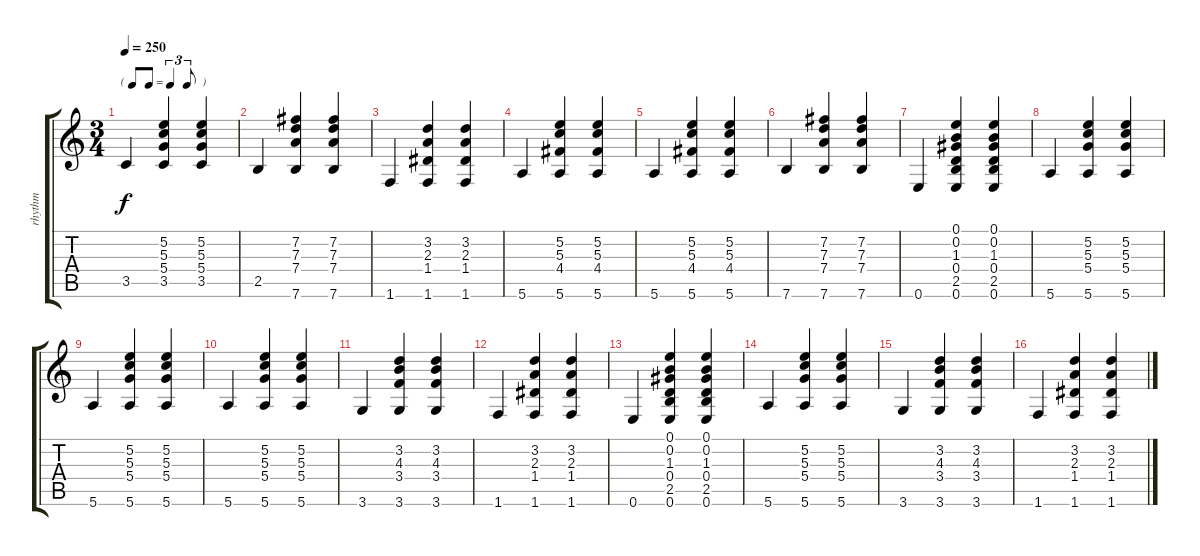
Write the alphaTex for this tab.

\track ("rhythm" "rhythm") {instrument acousticguitarnylon}
\staff {score tabs}
\tuning (E4 B3 G3 D3 A2 E2) {hide}
\ts (3 4)
\tf triplet8th
\tempo 250
\clef g2
\ks c
3.5.4{dy f} (5.2 5.3 5.4 3.5).4 (5.2 5.3 5.4 3.5).4 |
2.5.4 (7.2 7.3 7.4 7.6).4 (7.2 7.3 7.4 7.6).4 |
1.6.4 (3.2 2.3 1.4 1.6).4 (3.2 2.3 1.4 1.6).4 |
5.6.4 (5.2 5.3 4.4 5.6).4 (5.2 5.3 4.4 5.6).4 |
5.6.4 (5.2 5.3 4.4 5.6).4 (5.2 5.3 4.4 5.6).4 |
7.6.4 (7.2 7.3 7.4 7.6).4 (7.2 7.3 7.4 7.6).4 |
0.6.4 (0.1 0.2 1.3 0.4 2.5 0.6).4 (0.1 0.2 1.3 0.4 2.5 0.6).4 |
5.6.4 (5.2 5.3 5.4 5.6).4 (5.2 5.3 5.4 5.6).4 |
5.6.4 (5.2 5.3 5.4 5.6).4 (5.2 5.3 5.4 5.6).4 |
5.6.4 (5.2 5.3 5.4 5.6).4 (5.2 5.3 5.4 5.6).4 |
3.6.4 (3.2 4.3 3.4 3.6).4 (3.2 4.3 3.4 3.6).4 |
1.6.4 (3.2 2.3 1.4 1.6).4 (3.2 2.3 1.4 1.6).4 |
0.6.4 (0.1 0.2 1.3 0.4 2.5 0.6).4 (0.1 0.2 1.3 0.4 2.5 0.6).4 |
5.6.4 (5.2 5.3 5.4 5.6).4 (5.2 5.3 5.4 5.6).4 |
3.6.4 (3.2 4.3 3.4 3.6).4 (3.2 4.3 3.4 3.6).4 |
1.6.4 (3.2 2.3 1.4 1.6).4 (3.2 2.3 1.4 1.6).4
